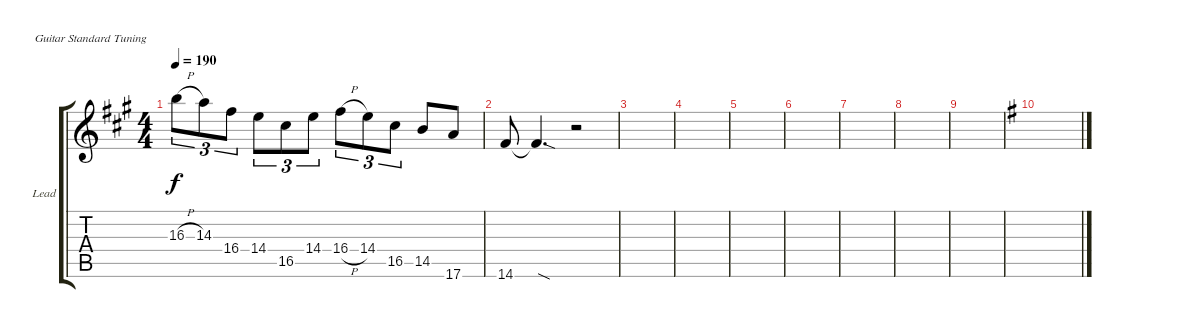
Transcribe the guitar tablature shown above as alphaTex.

\bracketExtendMode groupsimilarinstruments
\firstSystemTrackNameOrientation horizontal
\otherSystemsTrackNameOrientation horizontal
\track ("Guitar Lead" "Lead") {instrument distortionguitar}
\staff {score tabs}
\tuning (E4 B3 G3 D3 A2 E2)
\ts (4 4)
\tempo 190
\clef g2
\ks a
16.3{h}.8{tu (3 2) dy f} 14.3.8{tu (3 2)} 16.4.8{tu (3 2)} 14.4.8{tu (3 2)} 16.5.8{tu (3 2)} 14.4.8{tu (3 2)} 16.4{h}.8{tu (3 2)} 14.4.8{tu (3 2)} 16.5.8{tu (3 2)} 14.5.8 17.6.8 |
14.6.8 14.6{sod t}.4{d} r.2 |
|
|
|
|
|
|
|
\ks g
